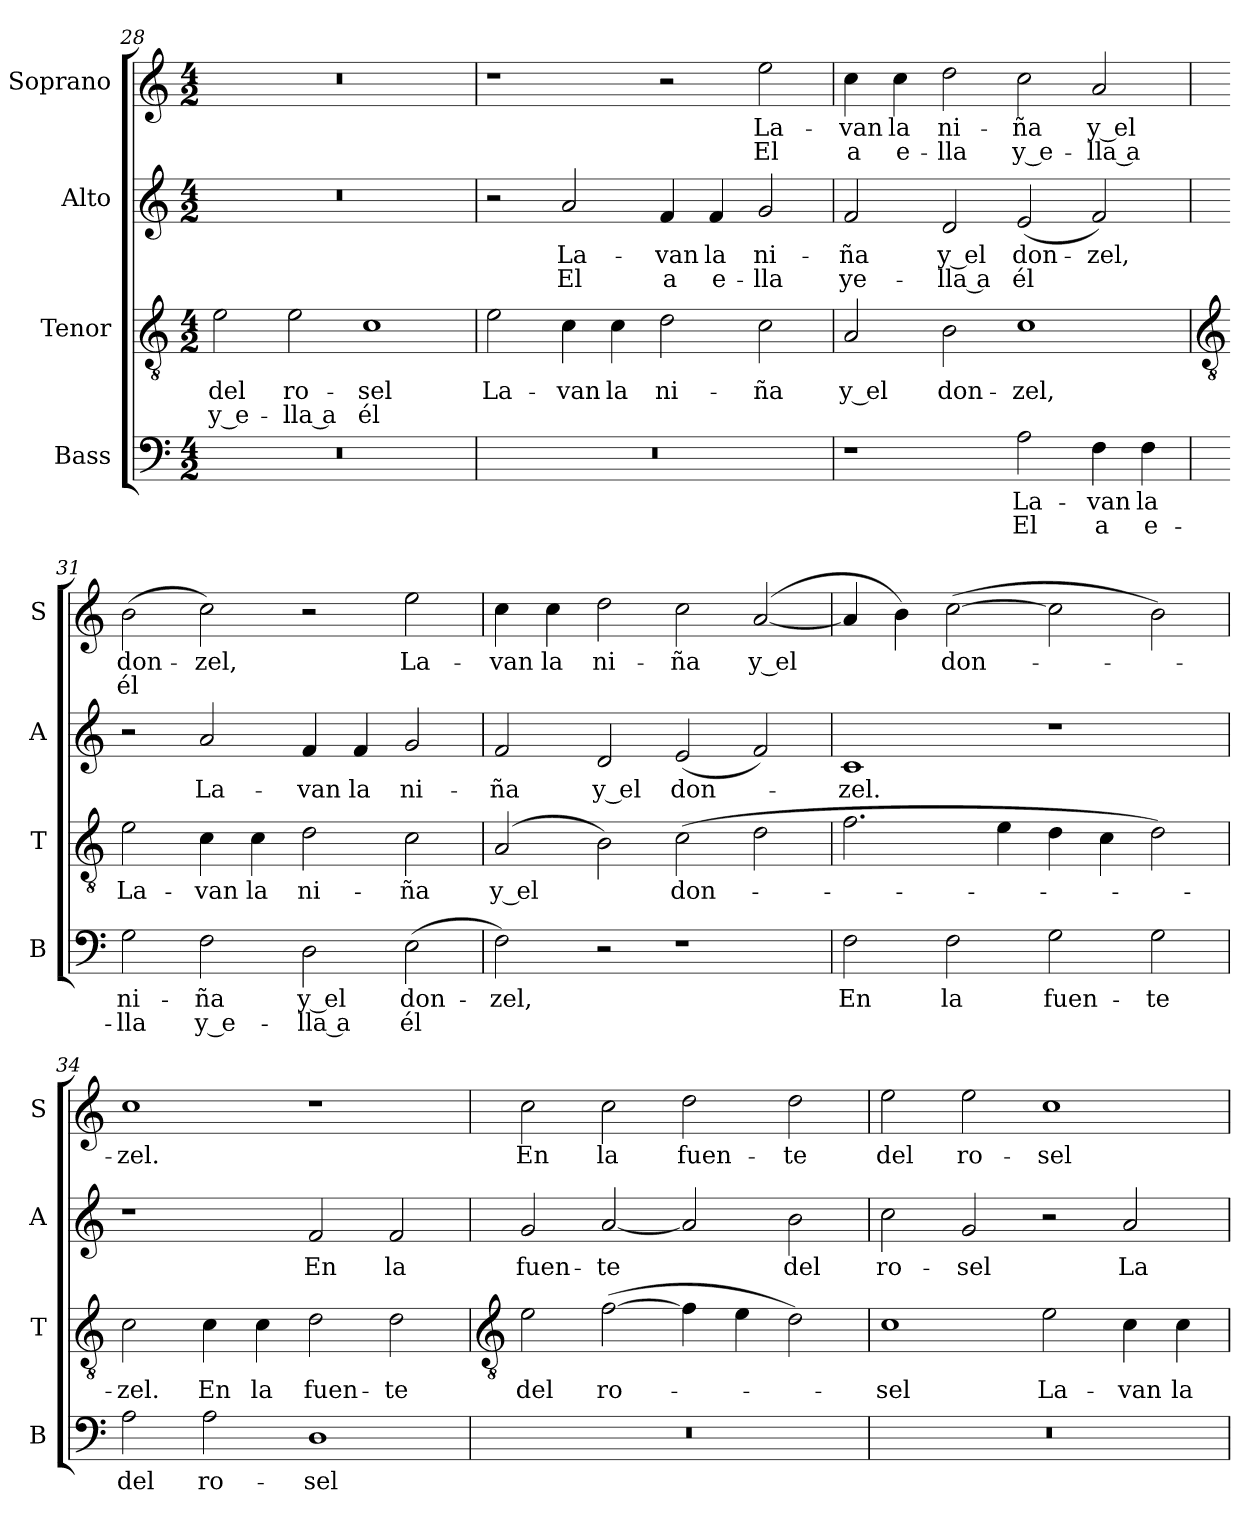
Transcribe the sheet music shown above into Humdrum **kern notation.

**kern	**text	**text	**kern	**text	**text	**kern	**text	**text	**kern	**text	**text
*part4	*part4	*part4	*part3	*part3	*part3	*part2	*part2	*part2	*part1	*part1	*part1
*staff4	*staff4	*staff4	*staff3	*staff3	*staff3	*staff2	*staff2	*staff2	*staff1	*staff1	*staff1
*I"Bass	*	*	*I"Tenor	*	*	*I"Alto	*	*	*I"Soprano	*	*
*I'B	*	*	*I'T	*	*	*I'A	*	*	*I'S	*	*
*clefF4	*	*	*clefGv2	*	*	*clefG2	*	*	*clefG2	*	*
*k[]	*	*	*k[]	*	*	*k[]	*	*	*k[]	*	*
*C:	*	*	*C:	*	*	*C:	*	*	*C:	*	*
*M4/2	*	*	*M4/2	*	*	*M4/2	*	*	*M4/2	*	*
=28	=28	=28	=28	=28	=28	=28	=28	=28	=28	=28	=28
!	!	!	!	!LO:LY:b	!LO:LY:b	!	!	!	!	!	!
0r	.	.	2e	del	y e-	0r	.	.	0r	.	.
!	!	!	!	!LO:LY:b	!LO:LY:b	!	!	!	!	!	!
.	.	.	2e	-ro-	-lla a	.	.	.	.	.	.
!	!	!	!	!LO:LY:b	!LO:LY:b	!	!	!	!	!	!
.	.	.	1c	sel	él	.	.	.	.	.	.
=29	=29	=29	=29	=29	=29	=29	=29	=29	=29	=29	=29
!	!	!	!	!LO:LY:b	!	!	!	!	!	!	!
0r	.	.	2e	La-	.	2r	.	.	1r	.	.
!	!	!	!	!LO:LY:b	!	!	!LO:LY:b	!LO:LY:b	!	!	!
.	.	.	4c	-van	.	2a	La-	-El	.	.	.
!	!	!	!	!LO:LY:b	!	!	!	!	!	!	!
.	.	.	4c	la	.	.	.	.	.	.	.
!	!	!	!	!LO:LY:b	!	!	!LO:LY:b	!LO:LY:b	!	!	!
.	.	.	2d	ni-	.	4f	van	a	2r	.	.
!	!	!	!	!	!	!	!LO:LY:b	!LO:LY:b	!	!	!
.	.	.	.	.	.	4f	la	e-	.	.	.
!	!	!	!	!LO:LY:b	!	!	!LO:LY:b	!LO:LY:b	!	!LO:LY:b	!LO:LY:b
.	.	.	2c	-ña	.	2g	-ni-	-lla	2ee	La-	-El
=30	=30	=30	=30	=30	=30	=30	=30	=30	=30	=30	=30
!	!	!	!	!LO:LY:b	!	!	!LO:LY:b	!LO:LY:b	!	!LO:LY:b	!LO:LY:b
1r	.	.	2A	y el	.	2f	ña	ye-	4cc	van	a
!	!	!	!	!	!	!	!	!	!	!LO:LY:b	!LO:LY:b
.	.	.	.	.	.	.	.	.	4cc	la	e-
!	!	!	!	!LO:LY:b	!	!	!LO:LY:b	!LO:LY:b	!	!LO:LY:b	!LO:LY:b
.	.	.	2B	don-	.	2d	-y el	lla a	2dd	-ni-	-lla
!	!LO:LY:b	!LO:LY:b	!	!LO:LY:b	!	!	!LO:LY:b	!LO:LY:b	!	!LO:LY:b	!LO:LY:b
2A	La-	-El	1c	-zel,	.	(<2e	don-	-él	2cc	ña	y e-
!	!LO:LY:b	!LO:LY:b	!	!	!	!	!LO:LY:b	!	!	!LO:LY:b	!LO:LY:b
4F	van	a	.	.	.	2f)	zel,	.	2a	-y el	lla a
!	!LO:LY:b	!LO:LY:b	!	!	!	!	!	!	!	!	!
4F	la	e-	.	.	.	.	.	.	.	.	.
!!LO:LB:g=z
=31	=31	=31	=31	=31	=31	=31	=31	=31	=31	=31	=31
*	*	*	*clefGv2	*	*	*	*	*	*	*	*
!	!LO:LY:b	!LO:LY:b	!	!LO:LY:b	!	!	!	!	!	!LO:LY:b	!LO:LY:b
2G	-ni-	-lla	2e	La-	.	2r	.	.	(>2b	don-	-él
!	!LO:LY:b	!LO:LY:b	!	!LO:LY:b	!	!	!LO:LY:b	!	!	!LO:LY:b	!
2F	ña	y e-	4c	-van	.	2a	La-	.	2cc)	zel,	.
!	!	!	!	!LO:LY:b	!	!	!	!	!	!	!
.	.	.	4c	la	.	.	.	.	.	.	.
!	!LO:LY:b	!LO:LY:b	!	!LO:LY:b	!	!	!LO:LY:b	!	!	!	!
2D	-y el	lla a	2d	ni-	.	4f	-van	.	2r	.	.
!	!	!	!	!	!	!	!LO:LY:b	!	!	!	!
.	.	.	.	.	.	4f	la	.	.	.	.
!	!LO:LY:b	!LO:LY:b	!	!LO:LY:b	!	!	!LO:LY:b	!	!	!LO:LY:b	!
(>2E	don-	-él	2c	-ña	.	2g	ni-	.	2ee	La-	.
=32	=32	=32	=32	=32	=32	=32	=32	=32	=32	=32	=32
!	!LO:LY:b	!	!	!LO:LY:b	!	!	!LO:LY:b	!	!	!LO:LY:b	!
2F)	zel,	.	(<2A	y el	.	2f	-ña	.	4cc	-van	.
!	!	!	!	!	!	!	!	!	!	!LO:LY:b	!
.	.	.	.	.	.	.	.	.	4cc	la	.
!	!	!	!	!	!	!	!LO:LY:b	!	!	!LO:LY:b	!
2r	.	.	2B)	.	.	2d	y el	.	2dd	ni-	.
!	!	!	!	!LO:LY:b	!	!	!LO:LY:b	!	!	!LO:LY:b	!
1r	.	.	(>2c	don-	.	(<2e	don-	.	2cc	-ña	.
!	!	!	!	!	!	!	!	!	!	!LO:LY:b	!
.	.	.	2d	.	.	2f)	.	.	(<[2a	y el	.
=33	=33	=33	=33	=33	=33	=33	=33	=33	=33	=33	=33
!	!LO:LY:b	!	!	!	!	!	!LO:LY:b	!	!	!	!
2F	En	.	2.f	.	.	1c	zel.	.	4a]	.	.
.	.	.	.	.	.	.	.	.	4b)	.	.
!	!LO:LY:b	!	!	!	!	!	!	!	!	!LO:LY:b	!
2F	la	.	.	.	.	.	.	.	(>[2cc	don-	.
.	.	.	4e	.	.	.	.	.	.	.	.
!	!LO:LY:b	!	!	!	!	!	!	!	!	!	!
2G	fuen-	.	4d	.	.	1r	.	.	2cc]	.	.
.	.	.	4c	.	.	.	.	.	.	.	.
!	!LO:LY:b	!	!	!	!	!	!	!	!	!	!
2G	-te	.	2d)	.	.	.	.	.	2b)	.	.
=34	=34	=34	=34	=34	=34	=34	=34	=34	=34	=34	=34
!	!LO:LY:b	!	!	!LO:LY:b	!	!	!	!	!	!LO:LY:b	!
2A	del	.	2c	zel.	.	1r	.	.	1cc	zel.	.
!	!LO:LY:b	!	!	!LO:LY:b	!	!	!	!	!	!	!
2A	ro-	.	4c	En	.	.	.	.	.	.	.
!	!	!	!	!LO:LY:b	!	!	!	!	!	!	!
.	.	.	4c	la	.	.	.	.	.	.	.
!	!LO:LY:b	!	!	!LO:LY:b	!	!	!LO:LY:b	!	!	!	!
1D	-sel	.	2d	fuen-	.	2f	En	.	1r	.	.
!	!	!	!	!LO:LY:b	!	!	!LO:LY:b	!	!	!	!
.	.	.	2d	-te	.	2f	la	.	.	.	.
!!LO:LB:g=z
=35	=35	=35	=35	=35	=35	=35	=35	=35	=35	=35	=35
*	*	*	*clefGv2	*	*	*	*	*	*	*	*
!	!	!	!	!LO:LY:b	!	!	!LO:LY:b	!	!	!LO:LY:b	!
0r	.	.	2e	del	.	2g	fuen-	.	2cc	En	.
!	!	!	!	!LO:LY:b	!	!	!LO:LY:b	!	!	!LO:LY:b	!
.	.	.	(>[2f	ro-	.	[2a	-te	.	2cc	la	.
!	!	!	!	!	!	!	!	!	!	!LO:LY:b	!
.	.	.	4f]	.	.	2a]	.	.	2dd	fuen-	.
.	.	.	4e	.	.	.	.	.	.	.	.
!	!	!	!	!	!	!	!LO:LY:b	!	!	!LO:LY:b	!
.	.	.	2d)	.	.	2b	del	.	2dd	-te	.
=36	=36	=36	=36	=36	=36	=36	=36	=36	=36	=36	=36
!	!	!	!	!LO:LY:b	!	!	!LO:LY:b	!	!	!LO:LY:b	!
0r	.	.	1c	sel	.	2cc	ro-	.	2ee	del	.
!	!	!	!	!	!	!	!LO:LY:b	!	!	!LO:LY:b	!
.	.	.	.	.	.	2g	-sel	.	2ee	ro-	.
!	!	!	!	!LO:LY:b	!	!	!	!	!	!LO:LY:b	!
.	.	.	2e	La-	.	2r	.	.	1cc	-sel	.
!	!	!	!	!LO:LY:b	!	!	!LO:LY:b	!	!	!	!
.	.	.	4c	-van	.	2a	La-	.	.	.	.
!	!	!	!	!LO:LY:b	!	!	!	!	!	!	!
.	.	.	4c	la	.	.	.	.	.	.	.
=	=	=	=	=	=	=	=	=	=	=	=
*-	*-	*-	*-	*-	*-	*-	*-	*-	*-	*-	*-
